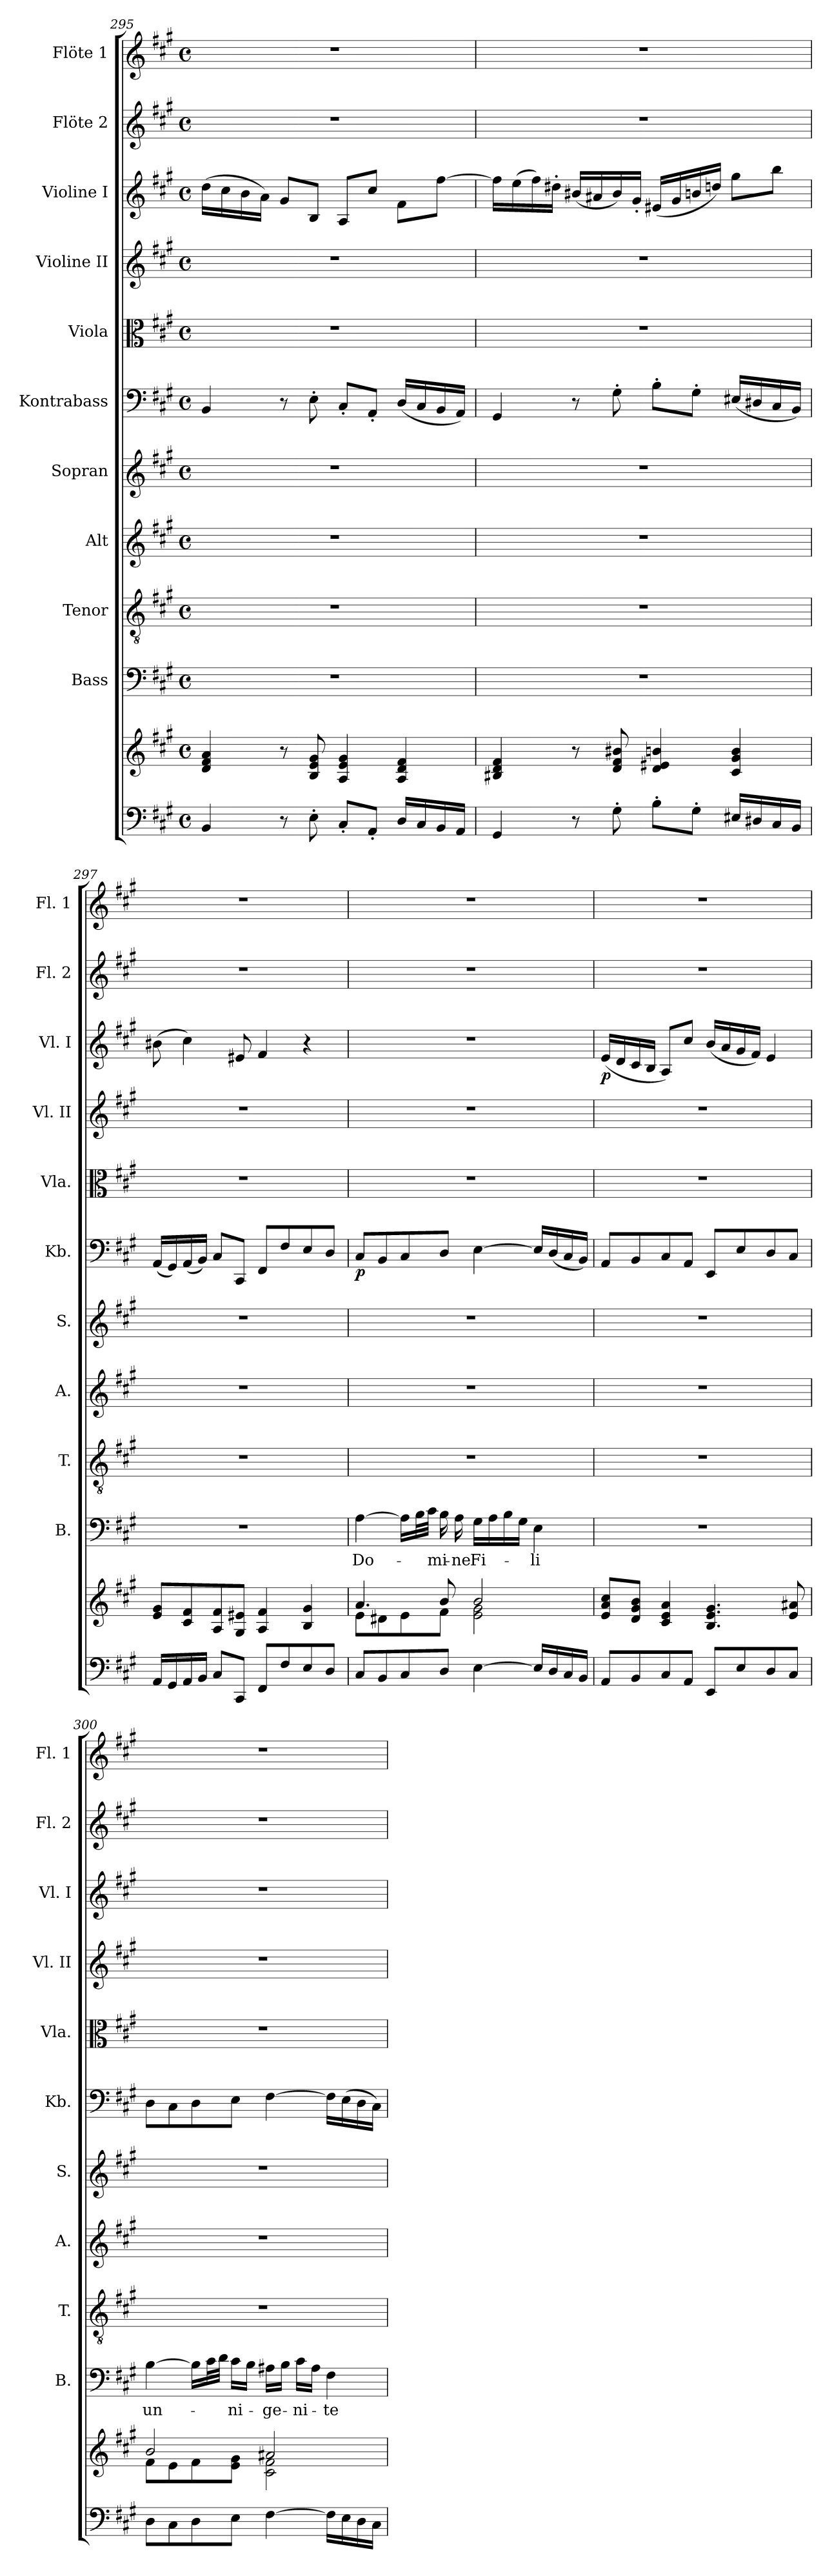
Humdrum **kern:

**kern	**kern	**kern	**text	**kern	**kern	**kern	**kern	**dynam	**kern	**kern	**kern	**dynam	**kern	**kern
*part11	*part11	*part10	*part10	*part9	*part8	*part7	*part6	*part6	*part5	*part4	*part3	*part3	*part2	*part1
*staff12	*staff11	*staff10	*staff10	*staff9	*staff8	*staff7	*staff6	*staff6	*staff5	*staff4	*staff3	*staff3	*staff2	*staff1
*	*	*I"Bass	*	*I"Tenor	*I"Alt	*I"Sopran	*I"Kontrabass	*	*I"Viola	*I"Violine II	*I"Violine I	*	*I"Flöte 2	*I"Flöte 1
*	*	*I'B.	*	*I'T.	*I'A.	*I'S.	*I'Kb.	*	*I'Vla.	*I'Vl. II	*I'Vl. I	*	*I'Fl. 2	*I'Fl. 1
*clefF4	*clefG2	*clefF4	*	*clefGv2	*clefG2	*clefG2	*clefF4	*	*clefC3	*clefG2	*clefG2	*	*clefG2	*clefG2
*	*	*	*	*	*	*	*ITrd7c12	*	*	*	*	*	*	*
*k[f#c#g#]	*k[f#c#g#]	*k[f#c#g#]	*	*k[f#c#g#]	*k[f#c#g#]	*k[f#c#g#]	*k[f#c#g#]	*	*k[f#c#g#]	*k[f#c#g#]	*k[f#c#g#]	*	*k[f#c#g#]	*k[f#c#g#]
*A:	*A:	*A:	*	*A:	*A:	*A:	*A:	*	*A:	*A:	*A:	*	*A:	*A:
*M4/4	*M4/4	*M4/4	*	*M4/4	*M4/4	*M4/4	*M4/4	*	*M4/4	*M4/4	*M4/4	*	*M4/4	*M4/4
*met(c)	*met(c)	*met(c)	*	*met(c)	*met(c)	*met(c)	*met(c)	*	*met(c)	*met(c)	*met(c)	*	*met(c)	*met(c)
=295	=295	=295	=295	=295	=295	=295	=295	=295	=295	=295	=295	=295	=295	=295
4BB/	4d/ 4f#/ 4a/	1r	.	1r	1r	1r	4BBB/	.	1r	1r	(>16dd\LL	.	1r	1r
.	.	.	.	.	.	.	.	.	.	.	16cc#\	.	.	.
.	.	.	.	.	.	.	.	.	.	.	16b\	.	.	.
.	.	.	.	.	.	.	.	.	.	.	16a\JJ)	.	.	.
8r	8r	.	.	.	.	.	8r	.	.	.	8g#/L	.	.	.
8E'>\	8B/ 8e/ 8g#/	.	.	.	.	.	8EE'>\	.	.	.	8B/J	.	.	.
8C#'</L	4A/ 4e/ 4g#/	.	.	.	.	.	8CC#'</L	.	.	.	8A/L	.	.	.
8AA'</J	.	.	.	.	.	.	8AAA'</J	.	.	.	8cc#/J	.	.	.
16D/LL	4A/ 4d/ 4f#/	.	.	.	.	.	(<16DD/LL	.	.	.	8f#\L	.	.	.
16C#/	.	.	.	.	.	.	16CC#/	.	.	.	.	.	.	.
16BB/	.	.	.	.	.	.	16BBB/	.	.	.	[8ff#\J	.	.	.
16AA/JJ	.	.	.	.	.	.	16AAA/JJ)	.	.	.	.	.	.	.
!!LO:PB:g=z
=296	=296	=296	=296	=296	=296	=296	=296	=296	=296	=296	=296	=296	=296	=296
4GG#/	4B#X/ 4d/ 4f#/	1r	.	1r	1r	1r	4GGG#/	.	1r	1r	16ff#\LL]	.	1r	1r
.	.	.	.	.	.	.	.	.	.	.	(>16ee\	.	.	.
.	.	.	.	.	.	.	.	.	.	.	16ff#\)	.	.	.
.	.	.	.	.	.	.	.	.	.	.	16dd#X'>\JJ	.	.	.
8r	8r	.	.	.	.	.	8r	.	.	.	(<16b#X/LL	.	.	.
.	.	.	.	.	.	.	.	.	.	.	16a#X/	.	.	.
8G#'>\	8d/ 8f#/ 8b#X/	.	.	.	.	.	8GG#'>\	.	.	.	16b#/)	.	.	.
.	.	.	.	.	.	.	.	.	.	.	16g#'</JJ	.	.	.
8B'>\L	4d/ 4e#X/ 4bn/	.	.	.	.	.	8BB'>\L	.	.	.	(<16e#X/LL	.	.	.
.	.	.	.	.	.	.	.	.	.	.	16g#/	.	.	.
8G#'>\J	.	.	.	.	.	.	8GG#'>\J	.	.	.	16bn/	.	.	.
.	.	.	.	.	.	.	.	.	.	.	16ddn/JJ)	.	.	.
16E#X/LL	4c#/ 4g#/ 4b/	.	.	.	.	.	(<16EE#X/LL	.	.	.	8gg#\L	.	.	.
16D#X/	.	.	.	.	.	.	16DD#X/	.	.	.	.	.	.	.
16C#/	.	.	.	.	.	.	16CC#/	.	.	.	8bb\J	.	.	.
16BB/JJ	.	.	.	.	.	.	16BBB/JJ)	.	.	.	.	.	.	.
=297	=297	=297	=297	=297	=297	=297	=297	=297	=297	=297	=297	=297	=297	=297
16AA/LL	8e/ 8g#/L	1r	.	1r	1r	1r	(<16AAA/LL	.	1r	1r	(>8b#X\	.	1r	1r
16GG#/	.	.	.	.	.	.	16GGG#/)	.	.	.	.	.	.	.
16AA/	8c#/ 8f#/	.	.	.	.	.	(<16AAA/	.	.	.	4cc#\)	.	.	.
16BB/JJ	.	.	.	.	.	.	16BBB/JJ)	.	.	.	.	.	.	.
8C#/L	8A/ 8f#/	.	.	.	.	.	8CC#/L	.	.	.	.	.	.	.
8CC#/J	8G#/ 8e#X/J	.	.	.	.	.	8CCC#/J	.	.	.	8e#X/	.	.	.
8FF#/L	4A/ 4f#/	.	.	.	.	.	8FFF#/L	.	.	.	4f#/	.	.	.
8F#/	.	.	.	.	.	.	8FF#/	.	.	.	.	.	.	.
8E/	4B/ 4g#/	.	.	.	.	.	8EE/	.	.	.	4r	.	.	.
8D/J	.	.	.	.	.	.	8DD/J	.	.	.	.	.	.	.
=298	=298	=298	=298	=298	=298	=298	=298	=298	=298	=298	=298	=298	=298	=298
*	*^	*	*	*	*	*	*	*	*	*	*	*	*	*
!	!	!	!	!LO:LY:b	!	!	!	!	!LO:DY:b	!	!	!	!	!	!
8C#/L	4.a/	8e\L	[4A\	Do-	1r	1r	1r	8CC#/L	p	1r	1r	1r	.	1r	1r
8BB/	.	8d#X\	.	.	.	.	.	8BBB/	.	.	.	.	.	.	.
8C#/	.	8e\	16A\LL]	.	.	.	.	8CC#/	.	.	.	.	.	.	.
.	.	.	32B\L	.	.	.	.	.	.	.	.	.	.	.	.
.	.	.	32c#\JJJ	.	.	.	.	.	.	.	.	.	.	.	.
!	!	!	!	!LO:LY:b	!	!	!	!	!	!	!	!	!	!	!
8D/J	8b/	8f#\J	16B\	-mi-	.	.	.	8DD/J	.	.	.	.	.	.	.
!	!	!	!	!LO:LY:b	!	!	!	!	!	!	!	!	!	!	!
.	.	.	16A\	-ne	.	.	.	.	.	.	.	.	.	.	.
!	!	!	!	!LO:LY:b	!	!	!	!	!	!	!	!	!	!	!
[4E\	2b/	2e\ 2g#\	16G#\LL	Fi-	.	.	.	[4EE\	.	.	.	.	.	.	.
.	.	.	16A\	.	.	.	.	.	.	.	.	.	.	.	.
.	.	.	16B\	.	.	.	.	.	.	.	.	.	.	.	.
.	.	.	16G#\JJ	.	.	.	.	.	.	.	.	.	.	.	.
!	!	!	!	!LO:LY:b	!	!	!	!	!	!	!	!	!	!	!
16E/LL]	.	.	4E\	-li	.	.	.	16EE/LL]	.	.	.	.	.	.	.
16D/	.	.	.	.	.	.	.	(<16DD/	.	.	.	.	.	.	.
16C#/	.	.	.	.	.	.	.	16CC#/	.	.	.	.	.	.	.
16BB/JJ	.	.	.	.	.	.	.	16BBB/JJ)	.	.	.	.	.	.	.
*	*v	*v	*	*	*	*	*	*	*	*	*	*	*	*	*
!!LO:PB:g=z
=299	=299	=299	=299	=299	=299	=299	=299	=299	=299	=299	=299	=299	=299	=299
!	!	!	!	!	!	!	!	!	!	!	!	!LO:DY:b	!	!
8AA/L	8e/ 8a/ 8cc#/L	1r	.	1r	1r	1r	8AAA/L	.	1r	1r	(<16e/LL	p	1r	1r
.	.	.	.	.	.	.	.	.	.	.	16d/	.	.	.
8BB/	8d/ 8g#/ 8b/J	.	.	.	.	.	8BBB/	.	.	.	16c#/	.	.	.
.	.	.	.	.	.	.	.	.	.	.	16B/JJ	.	.	.
8C#/	4c#/ 4e/ 4a/	.	.	.	.	.	8CC#/	.	.	.	8A/L)	.	.	.
8AA/J	.	.	.	.	.	.	8AAA/J	.	.	.	8cc#/J	.	.	.
8EE/L	4.B/ 4.e/ 4.g#/	.	.	.	.	.	8EEE/L	.	.	.	(<16b/LL	.	.	.
.	.	.	.	.	.	.	.	.	.	.	16a/	.	.	.
8E/	.	.	.	.	.	.	8EE/	.	.	.	16g#/	.	.	.
.	.	.	.	.	.	.	.	.	.	.	16f#/JJ)	.	.	.
8D/	.	.	.	.	.	.	8DD/	.	.	.	4e/	.	.	.
8C#/J	8e/ 8a#X/	.	.	.	.	.	8CC#/J	.	.	.	.	.	.	.
=300	=300	=300	=300	=300	=300	=300	=300	=300	=300	=300	=300	=300	=300	=300
*	*^	*	*	*	*	*	*	*	*	*	*	*	*	*
!	!	!	!	!LO:LY:b	!	!	!	!	!	!	!	!	!	!	!
8D\L	2b/	8f#\L	[4B\	un-	1r	1r	1r	8DD\L	.	1r	1r	1r	.	1r	1r
8C#\	.	8e\	.	.	.	.	.	8CC#\	.	.	.	.	.	.	.
8D\	.	8f#\	16B\LL]	.	.	.	.	8DD\	.	.	.	.	.	.	.
.	.	.	32c#\L	.	.	.	.	.	.	.	.	.	.	.	.
.	.	.	32d\JJJ	.	.	.	.	.	.	.	.	.	.	.	.
!	!	!	!	!LO:LY:b	!	!	!	!	!	!	!	!	!	!	!
8E\J	.	8e\ 8g#\J	16c#\LL	-ni-	.	.	.	8EE\J	.	.	.	.	.	.	.
.	.	.	16B\JJ	.	.	.	.	.	.	.	.	.	.	.	.
!	!	!	!	!LO:LY:b	!	!	!	!	!	!	!	!	!	!	!
[4F#\	2a#X/	2c#\ 2f#\	16A#X\LL	-ge-	.	.	.	[4FF#\	.	.	.	.	.	.	.
.	.	.	16B\JJ	.	.	.	.	.	.	.	.	.	.	.	.
!	!	!	!	!LO:LY:b	!	!	!	!	!	!	!	!	!	!	!
.	.	.	16c#\LL	-ni-	.	.	.	.	.	.	.	.	.	.	.
.	.	.	16A#\JJ	.	.	.	.	.	.	.	.	.	.	.	.
!	!	!	!	!LO:LY:b	!	!	!	!	!	!	!	!	!	!	!
16F#\LL]	.	.	4F#\	-te	.	.	.	16FF#\LL]	.	.	.	.	.	.	.
16E\	.	.	.	.	.	.	.	(>16EE\	.	.	.	.	.	.	.
16D\	.	.	.	.	.	.	.	16DD\	.	.	.	.	.	.	.
16C#\JJ	.	.	.	.	.	.	.	16CC#\JJ)	.	.	.	.	.	.	.
*	*v	*v	*	*	*	*	*	*	*	*	*	*	*	*	*
=	=	=	=	=	=	=	=	=	=	=	=	=	=	=
*-	*-	*-	*-	*-	*-	*-	*-	*-	*-	*-	*-	*-	*-	*-
